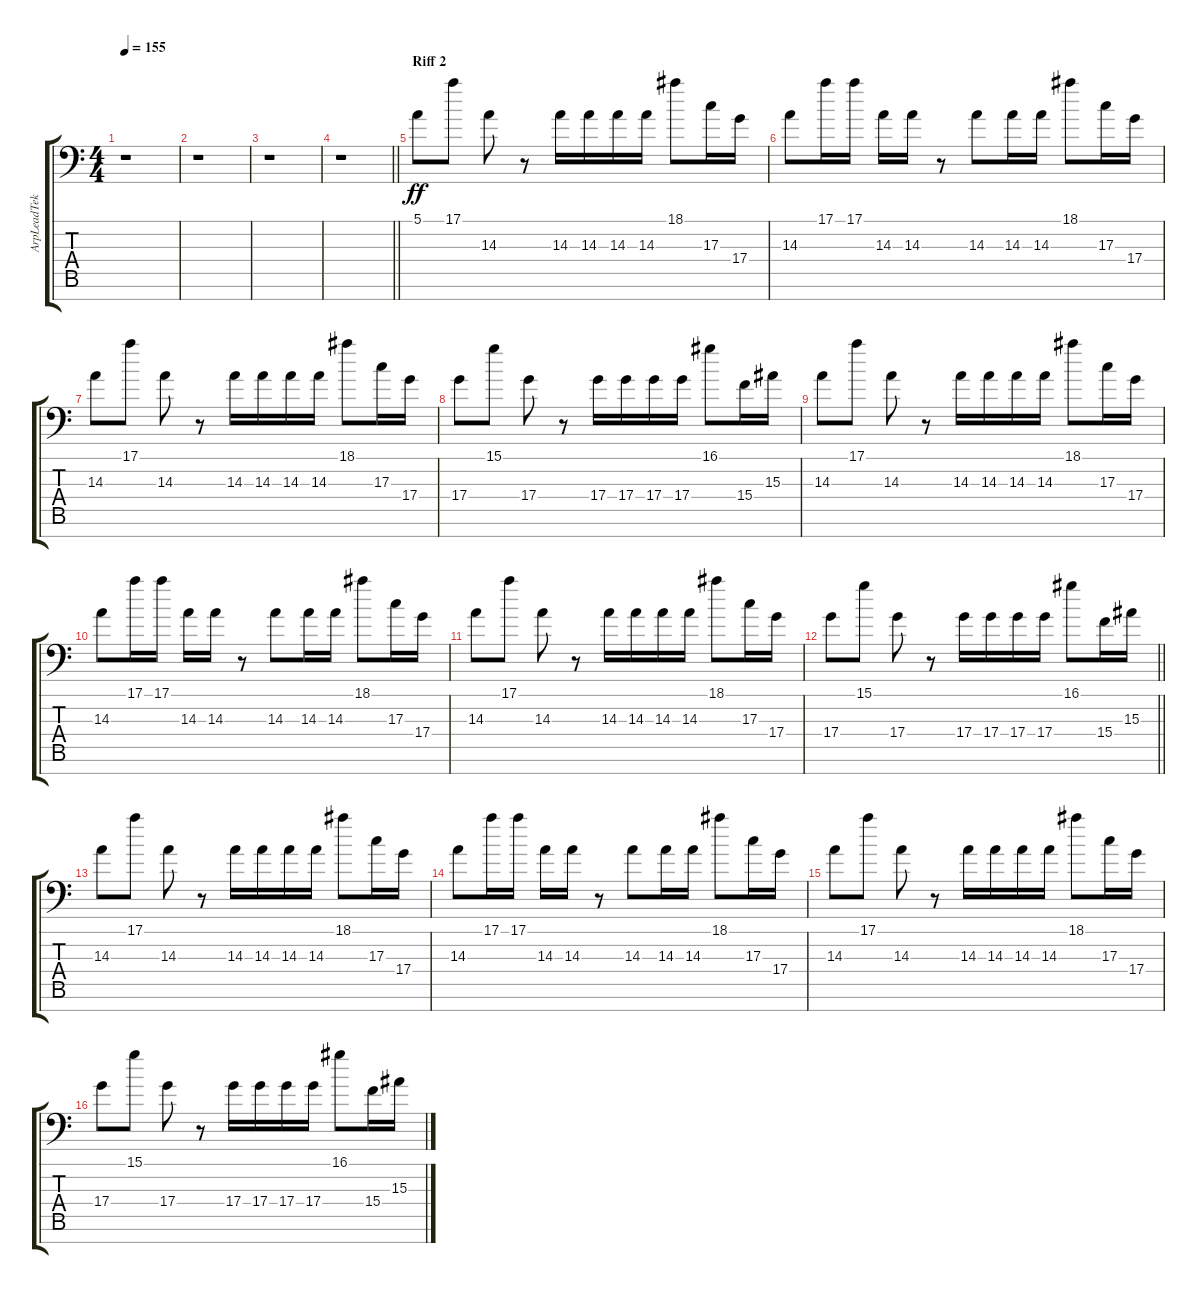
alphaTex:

\track ("ArpLeadTekno" "ArpLeadTek") {instrument lead2sawtooth}
\staff {score tabs}
\tuning (E4 B3 G3 D3 A2 E2 C-1) {hide}
\ts (4 4)
\tempo 155
\clef f4
\ks c
r.1{dy ff} |
r.1 |
r.1 |
\barLineRight lightlight
r.1 |
\section ("" "Riff 2")
5.1.8 17.1.8 14.3.8 r.8 14.3.16 14.3.16 14.3.16 14.3.16 18.1.8 17.3.16 17.4.16 |
14.3.8 17.1.16 17.1.16 14.3.16 14.3.16 r.8 14.3.8 14.3.16 14.3.16 18.1.8 17.3.16 17.4.16 |
14.3.8 17.1.8 14.3.8 r.8 14.3.16 14.3.16 14.3.16 14.3.16 18.1.8 17.3.16 17.4.16 |
17.4.8 15.1.8 17.4.8 r.8 17.4.16 17.4.16 17.4.16 17.4.16 16.1.8 15.4.16 15.3.16 |
14.3.8 17.1.8 14.3.8 r.8 14.3.16 14.3.16 14.3.16 14.3.16 18.1.8 17.3.16 17.4.16 |
14.3.8 17.1.16 17.1.16 14.3.16 14.3.16 r.8 14.3.8 14.3.16 14.3.16 18.1.8 17.3.16 17.4.16 |
14.3.8 17.1.8 14.3.8 r.8 14.3.16 14.3.16 14.3.16 14.3.16 18.1.8 17.3.16 17.4.16 |
\barLineRight lightlight
17.4.8 15.1.8 17.4.8 r.8 17.4.16 17.4.16 17.4.16 17.4.16 16.1.8 15.4.16 15.3.16 |
14.3.8 17.1.8 14.3.8 r.8 14.3.16 14.3.16 14.3.16 14.3.16 18.1.8 17.3.16 17.4.16 |
14.3.8 17.1.16 17.1.16 14.3.16 14.3.16 r.8 14.3.8 14.3.16 14.3.16 18.1.8 17.3.16 17.4.16 |
14.3.8 17.1.8 14.3.8 r.8 14.3.16 14.3.16 14.3.16 14.3.16 18.1.8 17.3.16 17.4.16 |
17.4.8 15.1.8 17.4.8 r.8 17.4.16 17.4.16 17.4.16 17.4.16 16.1.8 15.4.16 15.3.16
